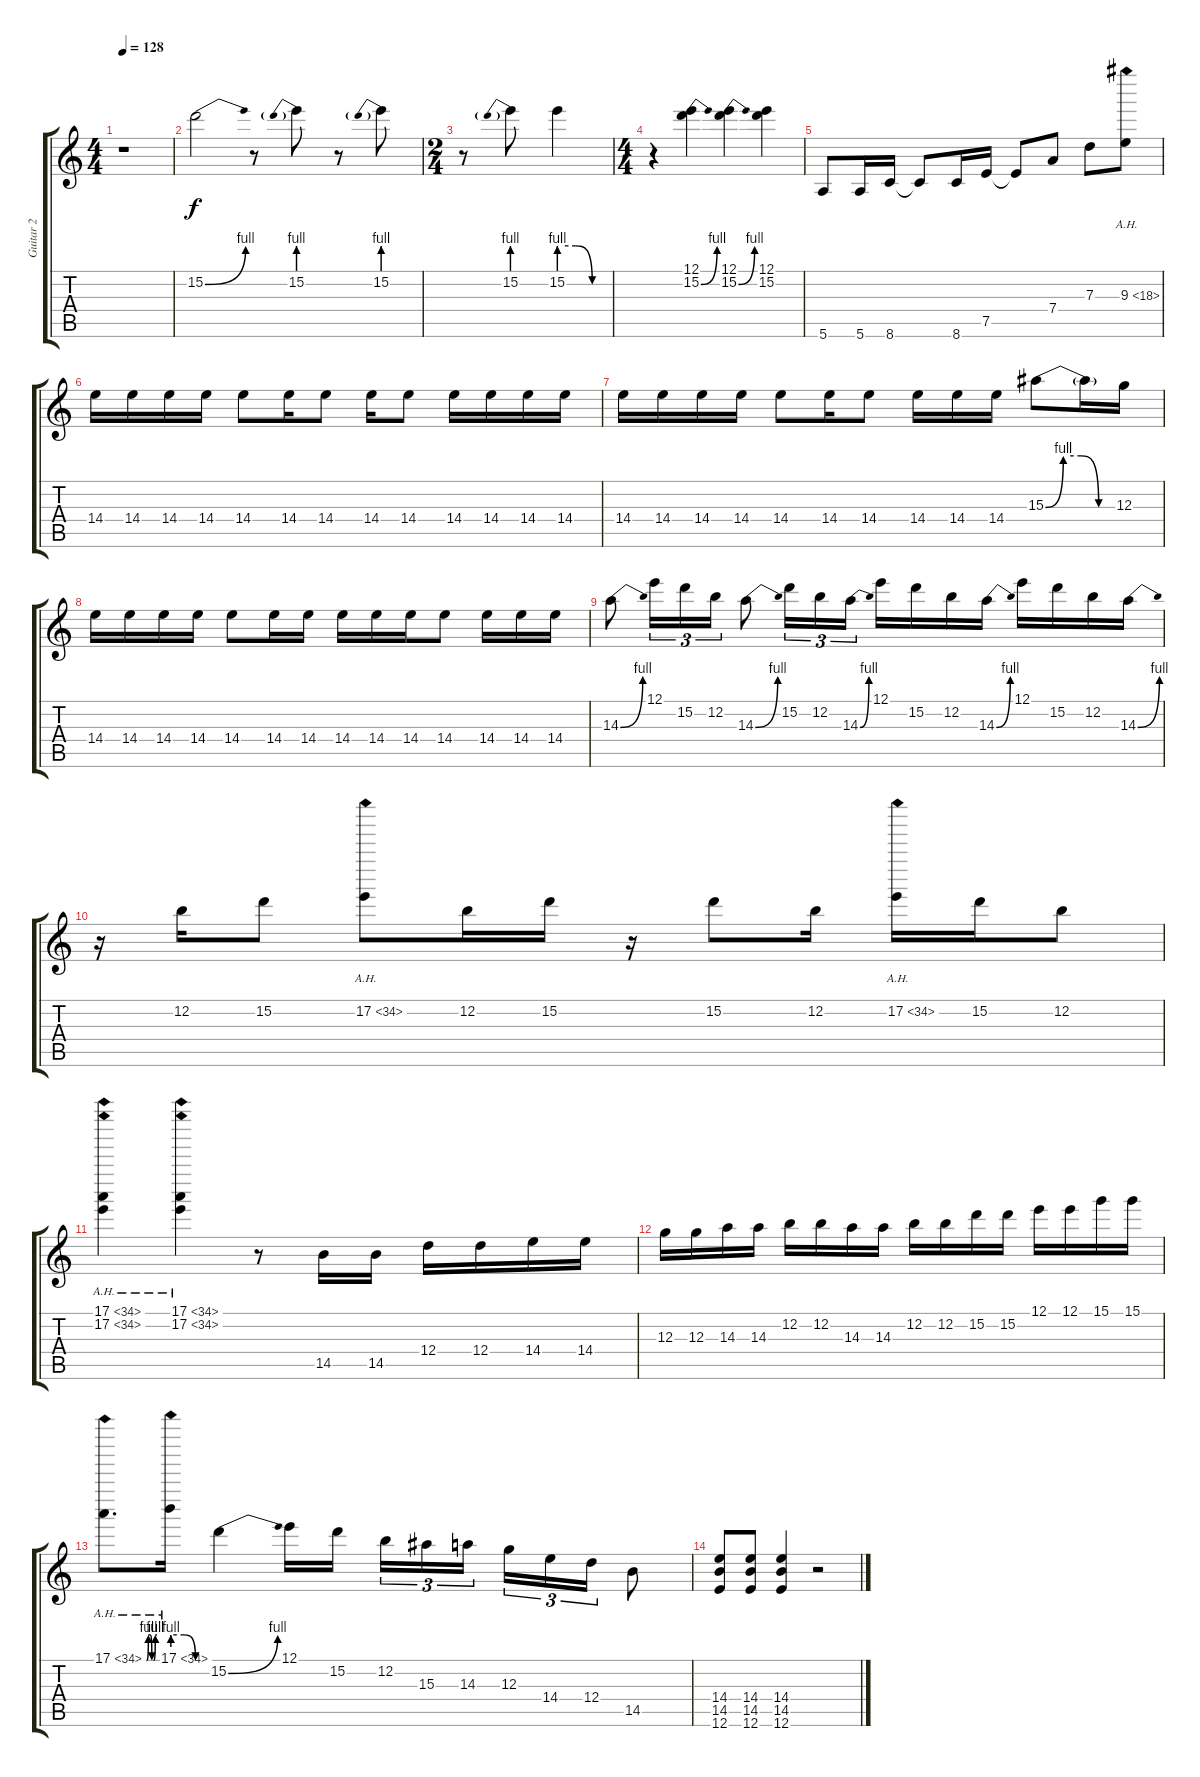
\track ("Guitar 2" "Guitar 2") {instrument distortionguitar}
\staff {score tabs}
\tuning (E4 B3 G3 D3 A2 E2) {hide}
\ts (4 4)
\tempo 128
\clef g2
\ks c
r.1{dy f} |
15.2{be (bend 0 0 60 4)}.2 r.8 15.2{be (prebend 0 4 60 4)}.8 r.8 15.2{be (prebend 0 4 60 4)}.8 |
\ts (2 4)
r.8 15.2{be (prebend 0 4 60 4)}.8 15.2{be (custom 0 4 20 4 40 0 60 0)}.4 |
\ts (4 4)
r.4 (12.1 15.2{be (bend 0 0 60 4)}).4 (12.1 15.2{be (bend 0 0 60 4)}).4 (12.1 15.2).4 |
5.6.8 5.6.16 8.6.16 8.6{t}.8 8.6.16 7.5.16 7.5{t}.8 7.4.8 7.3.8 9.3{ah 9}.8 |
14.4.16 14.4.16 14.4.16 14.4.16 14.4.8 14.4.16 14.4.8 14.4.16 14.4.8 14.4.16 14.4.16 14.4.16 14.4.16 |
14.4.16 14.4.16 14.4.16 14.4.16 14.4.8 14.4.16 14.4.8 14.4.16 14.4.16 14.4.16 15.3{be (custom 0 0 15 4 30 4 45 0 60 0)}.8 15.3{t}.16 12.3.16 |
14.4.16 14.4.16 14.4.16 14.4.16 14.4.8 14.4.16 14.4.16 14.4.16 14.4.16 14.4.16 14.4.8 14.4.16 14.4.16 14.4.16 |
14.3{be (bend 0 0 60 4)}.8 12.1.16{tu (3 2)} 15.2.16{tu (3 2)} 12.2.16{tu (3 2)} 14.3{be (bend 0 0 60 4)}.8 15.2.16{tu (3 2)} 12.2.16{tu (3 2)} 14.3{be (bend 0 0 60 4)}.16{tu (3 2)} 12.1.16 15.2.16 12.2.16 14.3{be (bend 0 0 60 4)}.16 12.1.16 15.2.16 12.2.16 14.3{be (bend 0 0 60 4)}.16 |
r.16 12.2.16 15.2.8 17.2{ah 17}.8 12.2.16 15.2.16 r.16 15.2.8 12.2.16 17.2{ah 17}.16 15.2.16 12.2.8 |
(17.1{ah 17} 17.2{ah 17}).4 (17.1{ah 17} 17.2{ah 17}).4 r.8 14.5.16 14.5.16 12.4.16 12.4.16 14.4.16 14.4.16 |
12.3.16 12.3.16 14.3.16 14.3.16 12.2.16 12.2.16 14.3.16 14.3.16 12.2.16 12.2.16 15.2.16 15.2.16 12.1.16 12.1.16 15.1.16 15.1.16 |
17.1{be (custom 0 0 10 4 20 4 30 0 40 0 50 4 60 4) ah 17}.8{d} 17.1{be (custom 0 4 20 4 40 0 60 0) ah 17}.16 15.2{be (bend 0 0 60 4)}.4 12.1.16 15.2.16 12.2.16{tu (3 2)} 15.3.16{tu (3 2)} 14.3.16{tu (3 2)} 12.3.16{tu (3 2)} 14.4.16{tu (3 2)} 12.4.16{tu (3 2)} 14.5.8 |
(14.4 14.5 12.6).8 (14.4 14.5 12.6).8 (14.4 14.5 12.6).4 r.2
